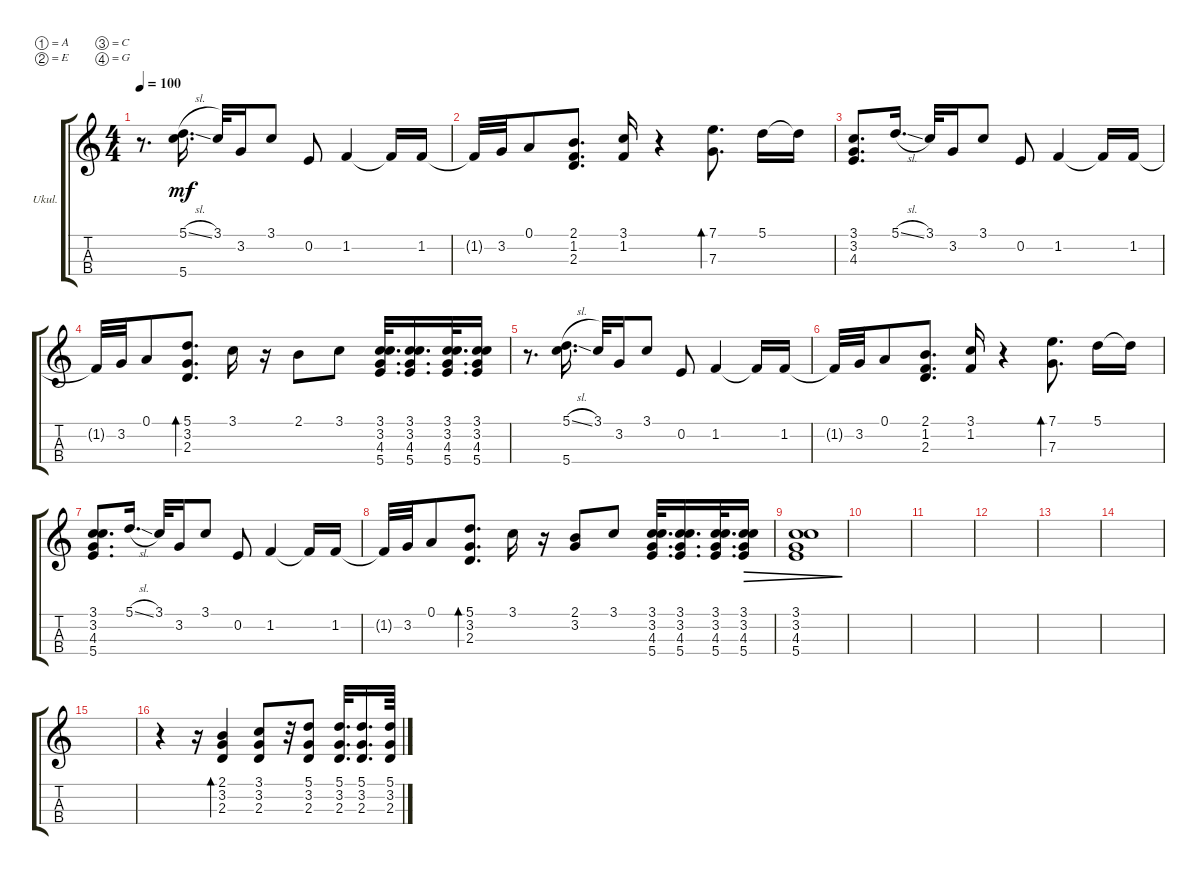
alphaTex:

\defaultSystemsLayout 4
\bracketExtendMode groupsimilarinstruments
\firstSystemTrackNameOrientation horizontal
\otherSystemsTrackNameOrientation horizontal
\track ("Ukulele" "Ukul.") {instrument shamisen}
\staff {score tabs}
\tuning (A4 E4 C4 G4)
\ts (4 4)
\tempo 100
\clef g2
\scale
0.333333
\ks c
r.8{d dy mf} (5.1{sl} 5.4).16{d} 3.1.32 3.2.16 3.1.8 0.2.8 1.2.4 1.2{t}.16 1.2.16 |
\scale
0.333333 1.2{t}.32 3.2.32 0.1.8 (2.1 1.2 2.3).8{d} (3.1 1.2).16 r.4 (7.1 7.3).8{d bd 67} 5.1.16 5.1{t}.16 |
\scale
0.333333 (3.1 3.2 4.3).8{d} 5.1{sl}.16{d} 3.1.32 3.2.16 3.1.8 0.2.8 1.2.4 1.2{t}.16 1.2.16 |
\scale
0.333333 1.2{t}.32 3.2.32 0.1.8 (5.1 2.3 3.2).8{d bd 106} 3.1.16 r.16 2.1.8 3.1.8 (3.1 5.4 4.3 3.2).32{d} (3.1 3.2 4.3 5.4).16{d} (3.1 3.2 4.3 5.4).32{d} (3.1 3.2 4.3 5.4).16 |
r.8{d} (5.1{sl} 5.4).16{d} 3.1.32 3.2.16 3.1.8 0.2.8 1.2.4 1.2{t}.16 1.2.16 |
1.2{t}.32 3.2.32 0.1.8 (2.1 1.2 2.3).8{d} (3.1 1.2).16 r.4 (7.1 7.3).8{d bd 67} 5.1.16 5.1{t}.16 |
\scale
0.333333 (3.1 3.2 4.3 5.4).8{d} 5.1{sl}.16{d} 3.1.32 3.2.16 3.1.8 0.2.8 1.2.4 1.2{t}.16 1.2.16 |
\scale
0.333333 1.2{t}.32 3.2.32 0.1.8 (5.1 2.3 3.2).8{d bd 106} 3.1.16 r.16 (2.1 3.2).8 3.1.8 (3.1 5.4 4.3 3.2).32{d} (3.1 3.2 4.3 5.4).16{d} (3.1 3.2 4.3 5.4).32{d} (3.1 3.2 4.3 5.4).16{dec} |
\scale
0.333333 (3.1 3.2 4.3 5.4).1{dec} |
\scale
0.333333 |
\scale
0.333333 |
\scale
0.333333 |
\scale
0.333333 |
\scale
0.333333 |
\scale
0.333333 |
\scale
0.333333 r.4 r.16 (2.3 3.2 2.1).4{bd 94} (2.3 3.2 3.1).8 r.32 (2.3 3.2 5.1).8 (2.3 3.2 5.1).32{d} (2.3 3.2 5.1).16{d} (2.3 3.2 5.1).64
